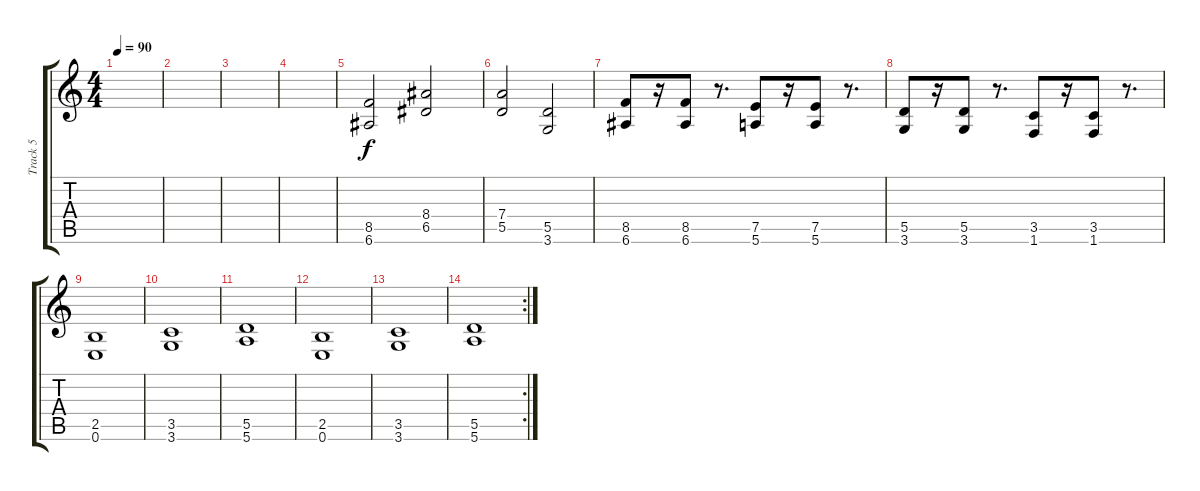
\track ("Track 5" "Track 5") {instrument distortionguitar}
\staff {score tabs}
\tuning (E4 B3 G3 D3 A2 E2) {hide}
\ts (4 4)
\tempo 90
\clef g2
\ks c
|
|
|
|
(8.5 6.6).2 (8.4 6.5).2 |
(7.4 5.5).2 (5.5 3.6).2 |
(8.5 6.6).8 r.16 (8.5 6.6).8 r.8{d} (7.5 5.6).8 r.16 (7.5 5.6).8 r.8{d} |
(5.5 3.6).8 r.16 (5.5 3.6).8 r.8{d} (3.5 1.6).8 r.16 (3.5 1.6).8 r.8{d} |
(2.5 0.6).1 |
(3.5 3.6).1 |
(5.5 5.6).1 |
(2.5 0.6).1 |
(3.5 3.6).1 |
\rc 2
(5.5 5.6).1
